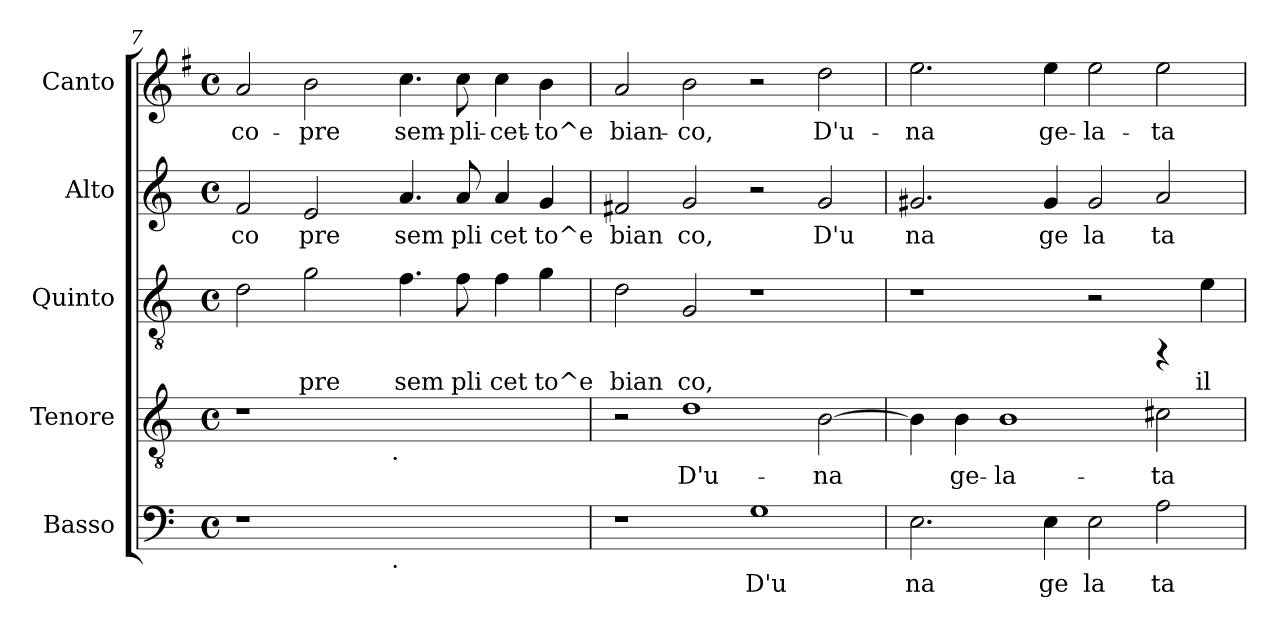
**kern	**text	**kern	**text	**kern	**text	**kern	**text	**kern	**text
*part5	*part5	*part4	*part4	*part3	*part3	*part2	*part2	*part1	*part1
*staff5	*staff5	*staff4	*staff4	*staff3	*staff3	*staff2	*staff2	*staff1	*staff1
*I"Basso	*	*I"Tenore	*	*I"Quinto	*	*I"Alto	*	*I"Canto	*
*clefF4	*	*clefGv2	*	*clefGv2	*	*clefG2	*	*clefG2	*
*	*	*	*	*	*	*	*	*ITrd-3c-5	*
*k[]	*	*k[]	*	*k[]	*	*k[]	*	*k[]	*
*C:	*	*C:	*	*C:	*	*C:	*	*C:	*
*M4/4	*	*M4/4	*	*M4/4	*	*M4/4	*	*M4/4	*
*met(c)	*	*met(c)	*	*met(c)	*	*met(c)	*	*met(c)	*
=7	=7	=7	=7	=7	=7	=7	=7	=7	=7
!	!	!	!	!	!LO:LY:b:cj	!	!LO:LY:b:cj	!	!LO:LY:b:cj
*^	*	*^	*	*	*	*	*	*	*
1r	2ryy	.	1r	2ryy	.	2d\	.	2f/	co	2dd/	co-
!	!	!	!	!	!	!	!LO:LY:b:cj	!	!LO:LY:b:cj	!	!LO:LY:b:cj
.	4ryy	.	.	4ryy	.	2g\	pre	2e/	pre	2ee\	-pre
.	8...ryy	.	.	8...ryy	.	.	.	.	.	.	.
!	!	!	!	!LO:TX:b:t=.	!	!	!	!	!	!	!
!	!LO:TX:b:t=.	!	!	!	!	!	!	!	!	!	!
.	1ryy	.	.	1ryy	.	.	.	.	.	.	.
!	!	!	!	!	!	!	!LO:LY:b:cj	!	!LO:LY:b:cj	!	!LO:LY:b:cj
1ryy	.	.	1ryy	.	.	4.f\	sem	4.a/	sem	4.ff\	sem-
!	!	!	!	!	!	!	!LO:LY:b:cj	!	!LO:LY:b:cj	!	!LO:LY:b:cj
.	.	.	.	.	.	8f\	pli	8a/	pli	8ff\	-pli-
!	!	!	!	!	!	!	!LO:LY:b:cj	!	!LO:LY:b:cj	!	!LO:LY:b:cj
.	.	.	.	.	.	4f\	cet	4a/	cet	4ff\	-cet-
!	!	!	!	!	!	!	!LO:LY:b:cj	!	!LO:LY:b:cj	!	!LO:LY:b:cj
.	.	.	.	.	.	4g\	to^e	4g/	to^e	4ee\	-to^e
.	64ryy	.	.	64ryy	.	.	.	.	.	.	.
=8	=8	=8	=8	=8	=8	=8	=8	=8	=8	=8	=8
!	!	!	!	!	!	!	!LO:LY:b:cj	!	!LO:LY:b:cj	!	!LO:LY:b:cj
*v	*v	*	*	*	*	*	*	*	*	*	*
*	*	*v	*v	*	*	*	*	*	*	*
1r	.	2r	.	2d\	bian	2f#X/	bian	2dd/	bian-
!	!	!	!LO:LY:b:cj	!	!LO:LY:b:cj	!	!LO:LY:b:cj	!	!LO:LY:b:cj
.	.	1d	D'u-	2G/	co,	2g/	co,	2ee\	-co,
!	!LO:LY:b:cj	!	!	!	!	!	!	!	!
1G	D'u	.	.	1r	.	2r	.	2r	.
!	!	!	!LO:LY:b:cj	!	!	!	!LO:LY:b:cj	!	!LO:LY:b:cj
.	.	[>2B\	-na	.	.	2g/	D'u	2gg\	D'u-
=9	=9	=9	=9	=9	=9	=9	=9	=9	=9
!	!LO:LY:b:cj	!	!LO:LY:b:cj	!	!	!	!LO:LY:b:cj	!	!LO:LY:b:cj
2.E\	na	4B\]	.	1r	.	2.g#X/	na	2.aa\	-na
!	!	!	!LO:LY:b:cj	!	!	!	!	!	!
.	.	4B\	ge-	.	.	.	.	.	.
!	!	!	!LO:LY:b:cj	!	!	!	!	!	!
.	.	1B	-la-	.	.	.	.	.	.
!	!LO:LY:b:cj	!	!	!	!	!	!LO:LY:b:cj	!	!LO:LY:b:cj
4E\	ge	.	.	.	.	4g#/	ge	4aa\	ge-
!	!LO:LY:b:cj	!	!	!	!	!	!LO:LY:b:cj	!	!LO:LY:b:cj
2E\	la	.	.	2r	.	2g#/	la	2aa\	-la-
!	!LO:LY:b:cj	!	!LO:LY:b:cj	!	!	!	!LO:LY:b:cj	!	!LO:LY:b:cj
2A\	ta	2c#X\	-ta	4rFF	.	2a/	ta	2aa\	-ta
!	!	!	!	!	!LO:LY:b:cj	!	!	!	!
.	.	.	.	4e\	il	.	.	.	.
=	=	=	=	=	=	=	=	=	=
*-	*-	*-	*-	*-	*-	*-	*-	*-	*-
